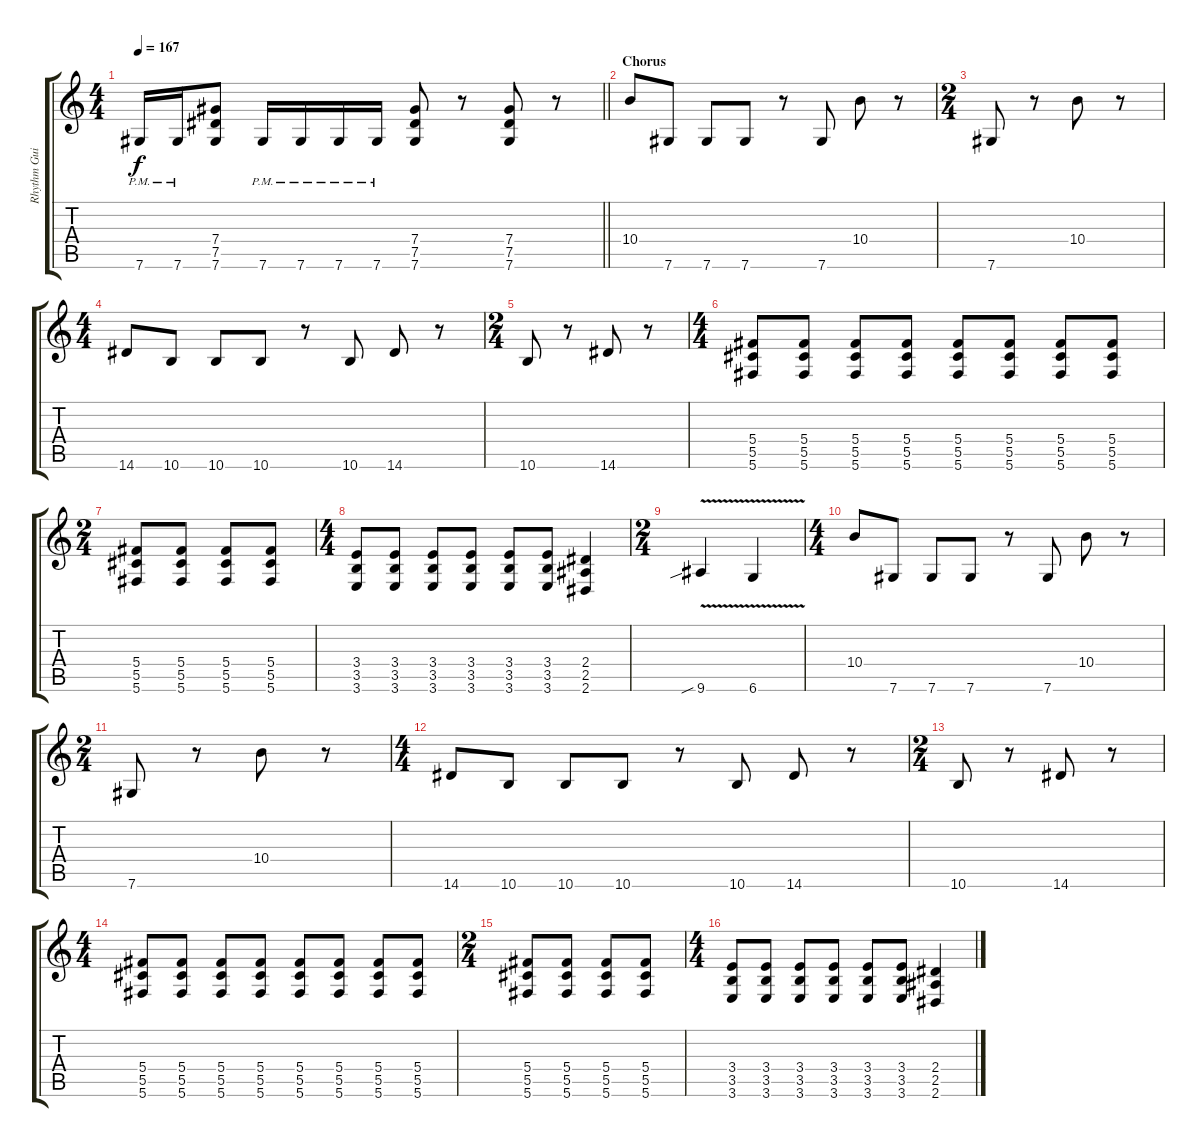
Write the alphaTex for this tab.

\track ("Rhythm Guitar I" "Rhythm Gui") {instrument overdrivenguitar}
\staff {score tabs}
\tuning (Eb4 Bb3 Gb3 Db3 Ab2 Db2) {hide}
\ts (4 4)
\tempo 167
\clef g2
\barLineRight lightlight
\ks c
7.6{pm}.16{dy f} 7.6{pm}.16 (7.4 7.5 7.6).8 7.6{pm}.16 7.6{pm}.16 7.6{pm}.16 7.6{pm}.16 (7.4 7.5 7.6).8 r.8 (7.4 7.5 7.6).8 r.8 |
\section ("" "Chorus")
10.4.8 7.6.8 7.6.8 7.6.8 r.8 7.6.8 10.4.8 r.8 |
\ts (2 4)
7.6.8 r.8 10.4.8 r.8 |
\ts (4 4)
14.6.8 10.6.8 10.6.8 10.6.8 r.8 10.6.8 14.6.8 r.8 |
\ts (2 4)
10.6.8 r.8 14.6.8 r.8 |
\ts (4 4)
(5.4 5.5 5.6).8 (5.4 5.5 5.6).8 (5.4 5.5 5.6).8 (5.4 5.5 5.6).8 (5.4 5.5 5.6).8 (5.4 5.5 5.6).8 (5.4 5.5 5.6).8 (5.4 5.5 5.6).8 |
\ts (2 4)
(5.4 5.5 5.6).8 (5.4 5.5 5.6).8 (5.4 5.5 5.6).8 (5.4 5.5 5.6).8 |
\ts (4 4)
(3.4 3.5 3.6).8 (3.4 3.5 3.6).8 (3.4 3.5 3.6).8 (3.4 3.5 3.6).8 (3.4 3.5 3.6).8 (3.4 3.5 3.6).8 (2.4 2.5 2.6).4 |
\ts (2 4)
9.6{v sib}.4 6.6{v}.4 |
\ts (4 4)
10.4.8 7.6.8 7.6.8 7.6.8 r.8 7.6.8 10.4.8 r.8 |
\ts (2 4)
7.6.8 r.8 10.4.8 r.8 |
\ts (4 4)
14.6.8 10.6.8 10.6.8 10.6.8 r.8 10.6.8 14.6.8 r.8 |
\ts (2 4)
10.6.8 r.8 14.6.8 r.8 |
\ts (4 4)
(5.4 5.5 5.6).8 (5.4 5.5 5.6).8 (5.4 5.5 5.6).8 (5.4 5.5 5.6).8 (5.4 5.5 5.6).8 (5.4 5.5 5.6).8 (5.4 5.5 5.6).8 (5.4 5.5 5.6).8 |
\ts (2 4)
(5.4 5.5 5.6).8 (5.4 5.5 5.6).8 (5.4 5.5 5.6).8 (5.4 5.5 5.6).8 |
\ts (4 4)
(3.4 3.5 3.6).8 (3.4 3.5 3.6).8 (3.4 3.5 3.6).8 (3.4 3.5 3.6).8 (3.4 3.5 3.6).8 (3.4 3.5 3.6).8 (2.4 2.5 2.6).4
